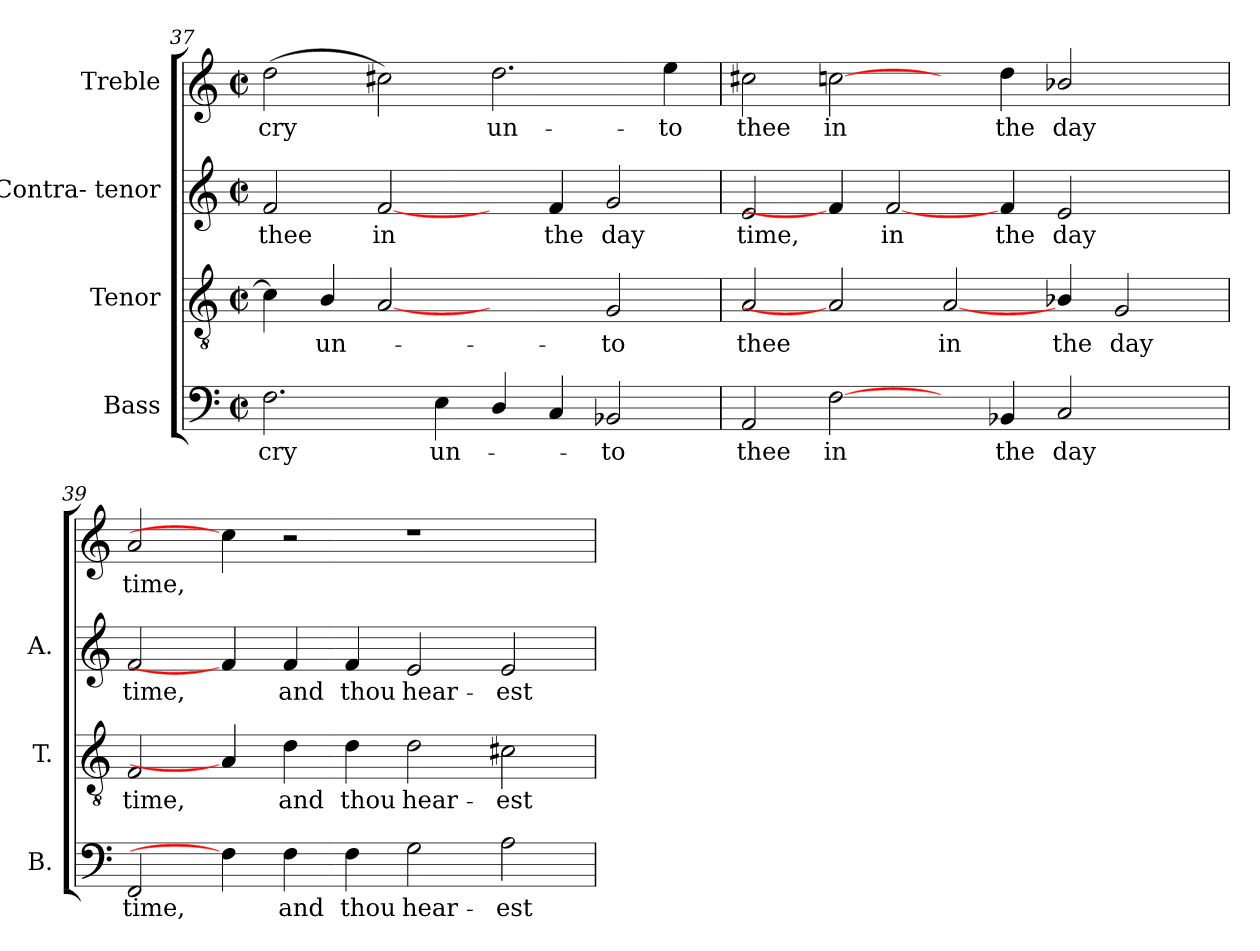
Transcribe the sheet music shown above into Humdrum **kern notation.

**kern	**text	**kern	**text	**kern	**text	**kern	**text
*part4	*part4	*part3	*part3	*part2	*part2	*part1	*part1
*staff4	*staff4	*staff3	*staff3	*staff2	*staff2	*staff1	*staff1
*I"Bass	*	*I"Tenor	*	*I"Contra- tenor	*	*I"Treble	*
*I'B.	*	*I'T.	*	*I'A.	*	*	*
!!LO:LB:g=z
*clefF4	*	*clefGv2	*	*clefG2	*	*clefG2	*
*	*	*ITrd7c12	*	*	*	*	*
*k[]	*	*k[]	*	*k[]	*	*k[]	*
*C:	*	*C:	*	*C:	*	*C:	*
*M2/2	*	*M2/2	*	*M2/2	*	*M2/2	*
*met(c|)	*	*met(c|)	*	*met(c|)	*	*met(c|)	*
=37	=37	=37	=37	=37	=37	=37	=37
!	!LO:LY:b:color=#000000	!	!	!	!	!	!
!	!	!	!	!	!LO:LY:b:color=#000000	!	!
!	!	!	!	!	!	!	!LO:LY:b:color=#000000
2.Fi\	cry	4Ci\]	.	2fi/	thee	(2ddi\	cry
!	!	!	!LO:LY:b:color=#000000	!	!	!	!
.	.	4BBi/	un-	.	.	.	.
!	!	!	!	!	!LO:LY:b:color=#000000	!	!
.	.	[2AAi	.	[2fi/	in	2cc#Xi\)	.
!	!LO:LY:b:color=#000000	!	!	!	!	!	!
4Ei\	un-	.	.	.	.	.	.
!	!	!	!	!	!	!	!LO:LY:b:color=#000000
4Di/	.	2ryy	.	4ryy	.	2.ddi\	un-
!	!	!	!	!	!LO:LY:b:color=#000000	!	!
4Ci/	.	.	.	4fi/	the	.	.
!	!LO:LY:b:color=#000000	!	!	!	!	!	!
!	!	!	!LO:LY:b:color=#000000	!	!	!	!
!	!	!	!	!	!LO:LY:b:color=#000000	!	!
2BB-Xi/	-to	2GGi/	-to	2gi/	day	.	.
!	!	!	!	!	!	!	!LO:LY:b:color=#000000
.	.	.	.	.	.	4eei\	-to
=38	=38	=38	=38	=38	=38	=38	=38
!	!LO:LY:b:color=#000000	!	!	!	!	!	!
!	!	!	!LO:LY:b:color=#000000	!	!	!	!
!	!	!	!	!	!LO:LY:b:color=#000000	!	!
!	!	!	!	!	!	!	!LO:LY:b:color=#000000
2AAi/	thee	2AAi/	thee	2ei/	time,	2cc#Xi\	thee
!	!LO:LY:b:color=#000000	!	!	!	!	!	!
!	!	!	!	!	!	!	!LO:LY:b:color=#000000
[2Fi\	in	2AAi]	.	4fi/]	.	[2ccni\	in
!	!	!	!	!	!LO:LY:b:color=#000000	!	!
.	.	.	.	[2fi/	in	.	.
!	!	!	!LO:LY:b:color=#000000	!	!	!	!
4ryy	.	[2AAi/	in	.	.	4ryy	.
!	!LO:LY:b:color=#000000	!	!	!	!	!	!
!	!	!	!	!	!LO:LY:b:color=#000000	!	!
!	!	!	!	!	!	!	!LO:LY:b:color=#000000
4BB-Xi/	the	.	.	4fi/	the	4ddi\	the
!	!LO:LY:b:color=#000000	!	!	!	!	!	!
!	!	!	!LO:LY:b:color=#000000	!	!	!	!
!	!	!	!	!	!LO:LY:b:color=#000000	!	!
!	!	!	!	!	!	!	!LO:LY:b:color=#000000
2Ci/	day	4BB-Xi/	the	2ei/	day	2b-Xi/	day
!	!	!	!LO:LY:b:color=#000000	!	!	!	!
.	.	2GGi/	day	.	.	.	.
4ryy	.	.	.	4ryy	.	4ryy	.
=39	=39	=39	=39	=39	=39	=39	=39
!	!LO:LY:b:color=#000000	!	!	!	!	!	!
!	!	!	!LO:LY:b:color=#000000	!	!	!	!
!	!	!	!	!	!LO:LY:b:color=#000000	!	!
!	!	!	!	!	!	!	!LO:LY:b:color=#000000
2FFi/	time,	2FFi/	time,	2fi/	time,	2ai/	time,
4Fi\]	.	4AAi/]	.	4fi/]	.	4cci\]	.
!	!LO:LY:b:color=#000000	!	!	!	!	!	!
!	!	!	!LO:LY:b:color=#000000	!	!	!	!
!	!	!	!	!	!LO:LY:b:color=#000000	!	!
4Fi\	and	4Di\	and	4fi/	and	2r	.
!	!LO:LY:b:color=#000000	!	!	!	!	!	!
!	!	!	!LO:LY:b:color=#000000	!	!	!	!
!	!	!	!	!	!LO:LY:b:color=#000000	!	!
4Fi\	thou	4Di\	thou	4fi/	thou	.	.
!	!LO:LY:b:color=#000000	!	!	!	!	!	!
!	!	!	!LO:LY:b:color=#000000	!	!	!	!
!	!	!	!	!	!LO:LY:b:color=#000000	!	!
2Gi\	hear-	2Di\	hear-	2ei/	hear-	1r	.
!	!LO:LY:b:color=#000000	!	!	!	!	!	!
!	!	!	!LO:LY:b:color=#000000	!	!	!	!
!	!	!	!	!	!LO:LY:b:color=#000000	!	!
2Ai\	-est	2C#Xi\	-est	2ei/	-est	.	.
=	=	=	=	=	=	=	=
*-	*-	*-	*-	*-	*-	*-	*-
